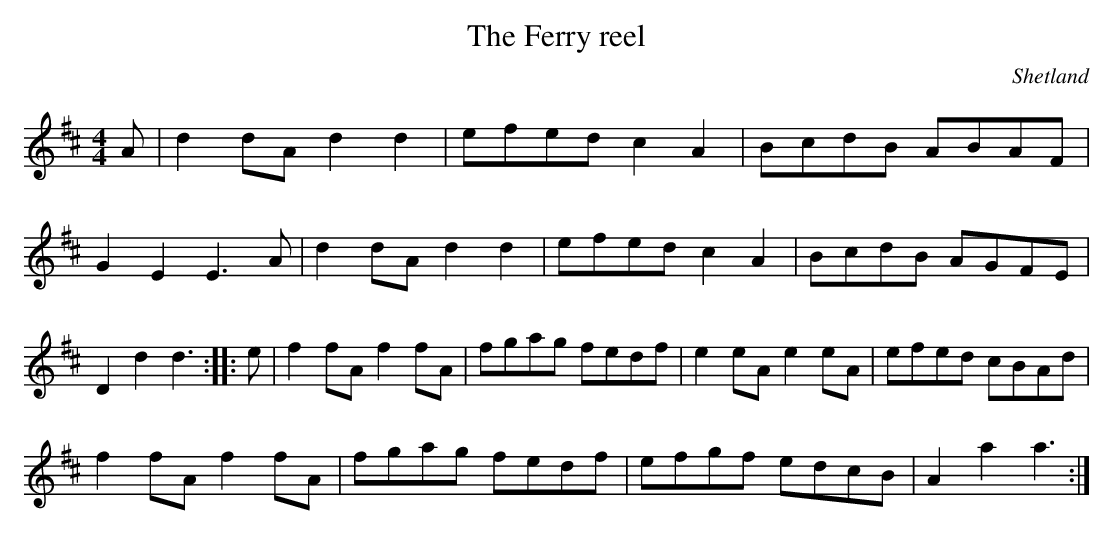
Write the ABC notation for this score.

X:1
T:Ferry reel, The
O:Shetland
M:4/4
K:D
A|\
d2dA d2d2|efed c2A2|BcdB ABAF|G2E2 E3A|\
d2dA d2d2|efed c2A2|BcdB AGFE|D2d2 d3::\
e|\
f2fA f2fA|fgag fedf|e2eA e2eA|efed cBAd|
f2fA f2fA|fgag fedf|efgf edcB|A2a2 a3:|
